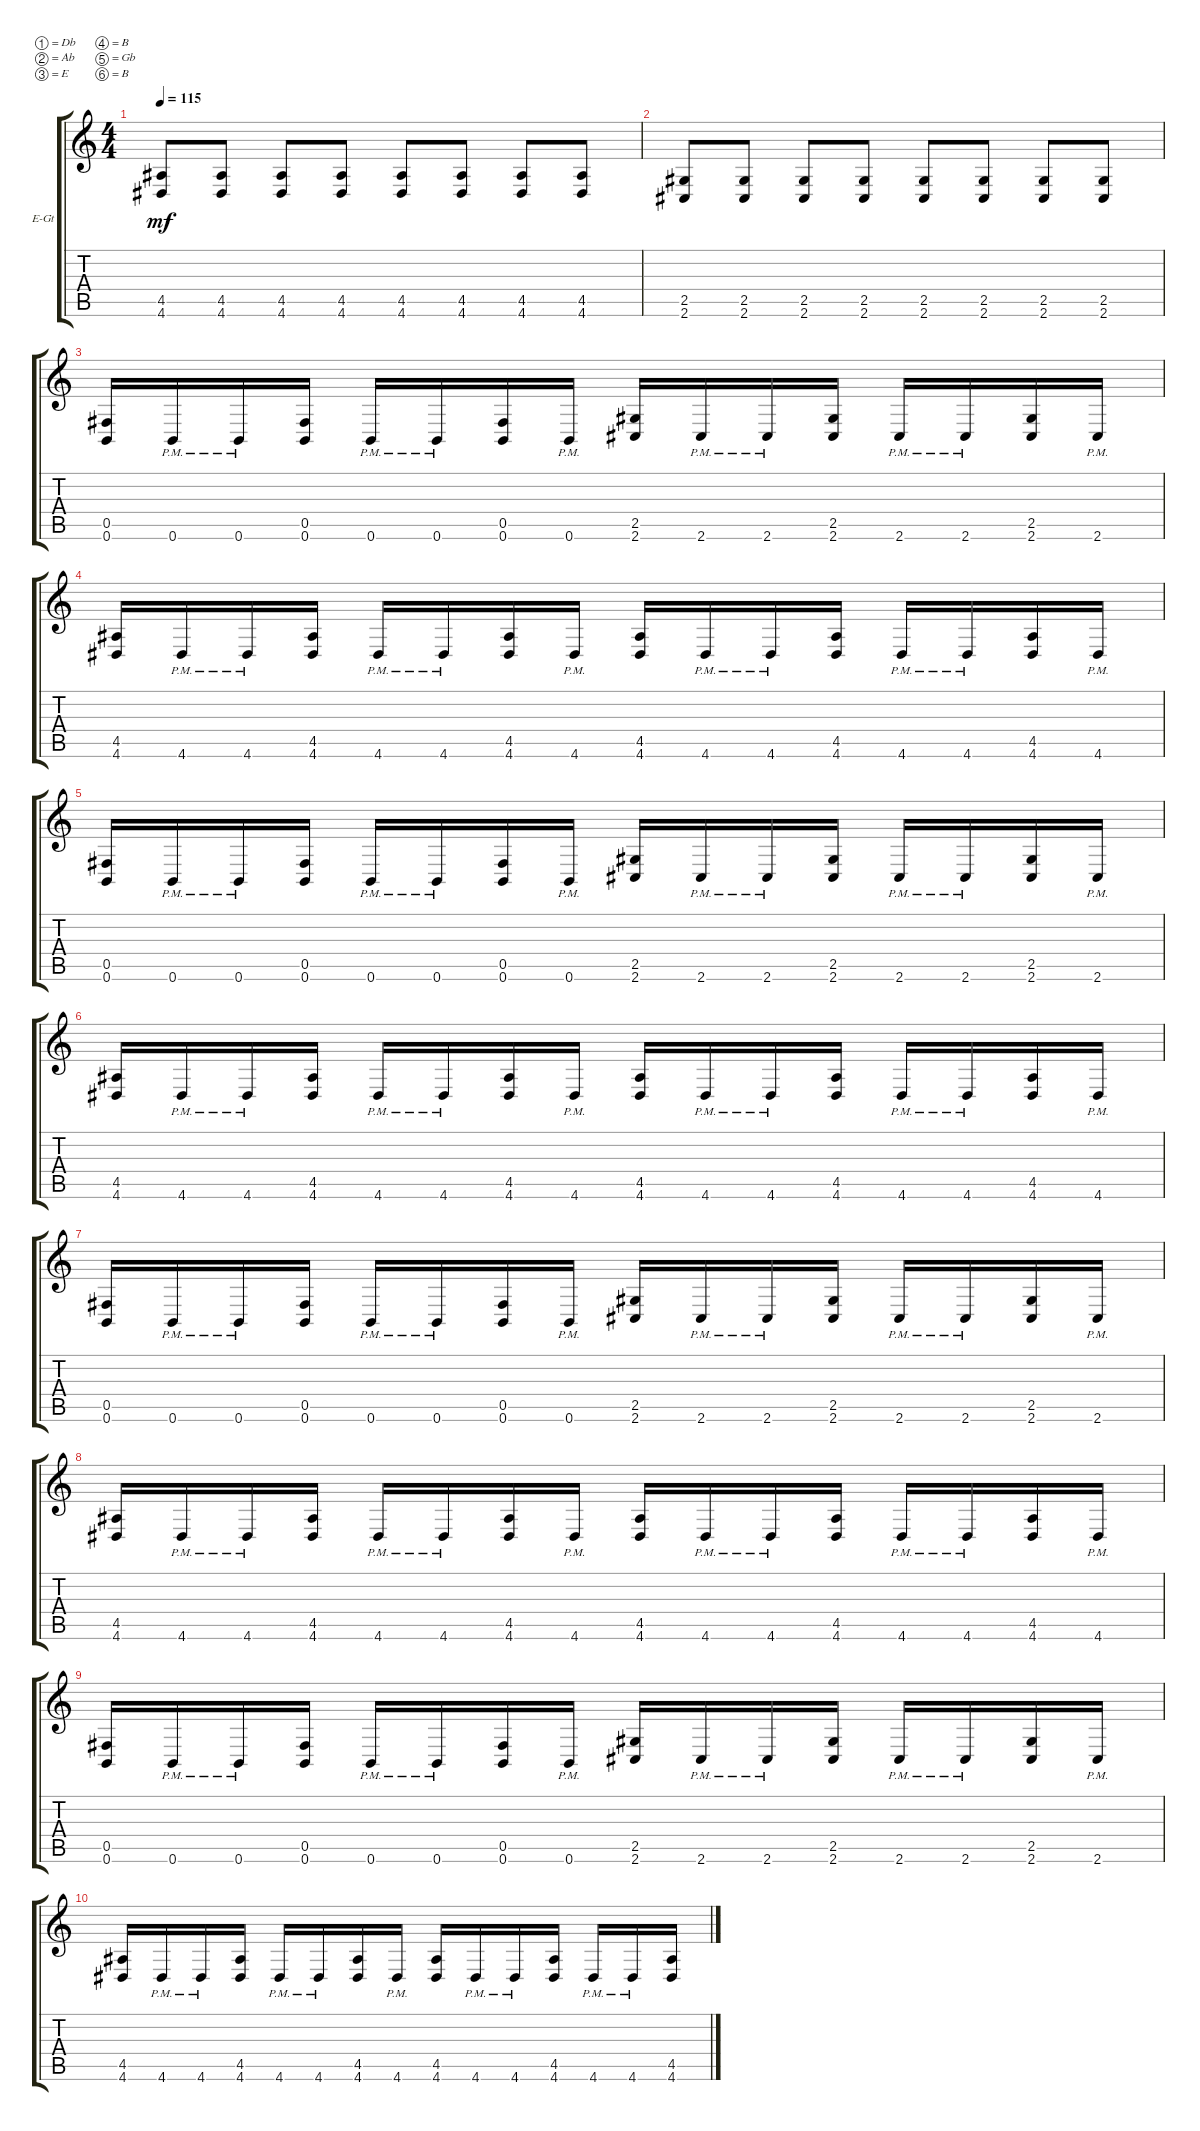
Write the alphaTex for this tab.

\bracketExtendMode groupsimilarinstruments
\firstSystemTrackNameOrientation horizontal
\otherSystemsTrackNameOrientation horizontal
\track ("Electric Rhythm Guitar" "E-Gt") {instrument distortionguitar}
\staff {score tabs}
\tuning (Db4 Ab3 E3 B2 Gb2 B1)
\ts (4 4)
\tempo 115
\clef g2
\ks c
(4.6 4.5).8{dy mf} (4.6 4.5).8 (4.6 4.5).8 (4.6 4.5).8 (4.6 4.5).8 (4.6 4.5).8 (4.6 4.5).8 (4.6 4.5).8 |
(2.6 2.5).8 (2.6 2.5).8 (2.6 2.5).8 (2.6 2.5).8 (2.6 2.5).8 (2.6 2.5).8 (2.6 2.5).8 (2.6 2.5).8 |
(0.6 0.5).16 0.6{pm}.16 0.6{pm}.16 (0.6 0.5).16 0.6{pm}.16 0.6{pm}.16 (0.6 0.5).16 0.6{pm}.16 (2.6 2.5).16 2.6{pm}.16 2.6{pm}.16 (2.6 2.5).16 2.6{pm}.16 2.6{pm}.16 (2.6 2.5).16 2.6{pm}.16 |
(4.6 4.5).16 4.6{pm}.16 4.6{pm}.16 (4.6 4.5).16 4.6{pm}.16 4.6{pm}.16 (4.6 4.5).16 4.6{pm}.16 (4.6 4.5).16 4.6{pm}.16 4.6{pm}.16 (4.6 4.5).16 4.6{pm}.16 4.6{pm}.16 (4.6 4.5).16 4.6{pm}.16 |
(0.6 0.5).16 0.6{pm}.16 0.6{pm}.16 (0.6 0.5).16 0.6{pm}.16 0.6{pm}.16 (0.6 0.5).16 0.6{pm}.16 (2.6 2.5).16 2.6{pm}.16 2.6{pm}.16 (2.6 2.5).16 2.6{pm}.16 2.6{pm}.16 (2.6 2.5).16 2.6{pm}.16 |
(4.6 4.5).16 4.6{pm}.16 4.6{pm}.16 (4.6 4.5).16 4.6{pm}.16 4.6{pm}.16 (4.6 4.5).16 4.6{pm}.16 (4.6 4.5).16 4.6{pm}.16 4.6{pm}.16 (4.6 4.5).16 4.6{pm}.16 4.6{pm}.16 (4.6 4.5).16 4.6{pm}.16 |
(0.6 0.5).16 0.6{pm}.16 0.6{pm}.16 (0.6 0.5).16 0.6{pm}.16 0.6{pm}.16 (0.6 0.5).16 0.6{pm}.16 (2.6 2.5).16 2.6{pm}.16 2.6{pm}.16 (2.6 2.5).16 2.6{pm}.16 2.6{pm}.16 (2.6 2.5).16 2.6{pm}.16 |
(4.6 4.5).16 4.6{pm}.16 4.6{pm}.16 (4.6 4.5).16 4.6{pm}.16 4.6{pm}.16 (4.6 4.5).16 4.6{pm}.16 (4.6 4.5).16 4.6{pm}.16 4.6{pm}.16 (4.6 4.5).16 4.6{pm}.16 4.6{pm}.16 (4.6 4.5).16 4.6{pm}.16 |
(0.6 0.5).16 0.6{pm}.16 0.6{pm}.16 (0.6 0.5).16 0.6{pm}.16 0.6{pm}.16 (0.6 0.5).16 0.6{pm}.16 (2.6 2.5).16 2.6{pm}.16 2.6{pm}.16 (2.6 2.5).16 2.6{pm}.16 2.6{pm}.16 (2.6 2.5).16 2.6{pm}.16 |
(4.6 4.5).16 4.6{pm}.16 4.6{pm}.16 (4.6 4.5).16 4.6{pm}.16 4.6{pm}.16 (4.6 4.5).16 4.6{pm}.16 (4.6 4.5).16 4.6{pm}.16 4.6{pm}.16 (4.6 4.5).16 4.6{pm}.16 4.6{pm}.16 (4.6 4.5).16
